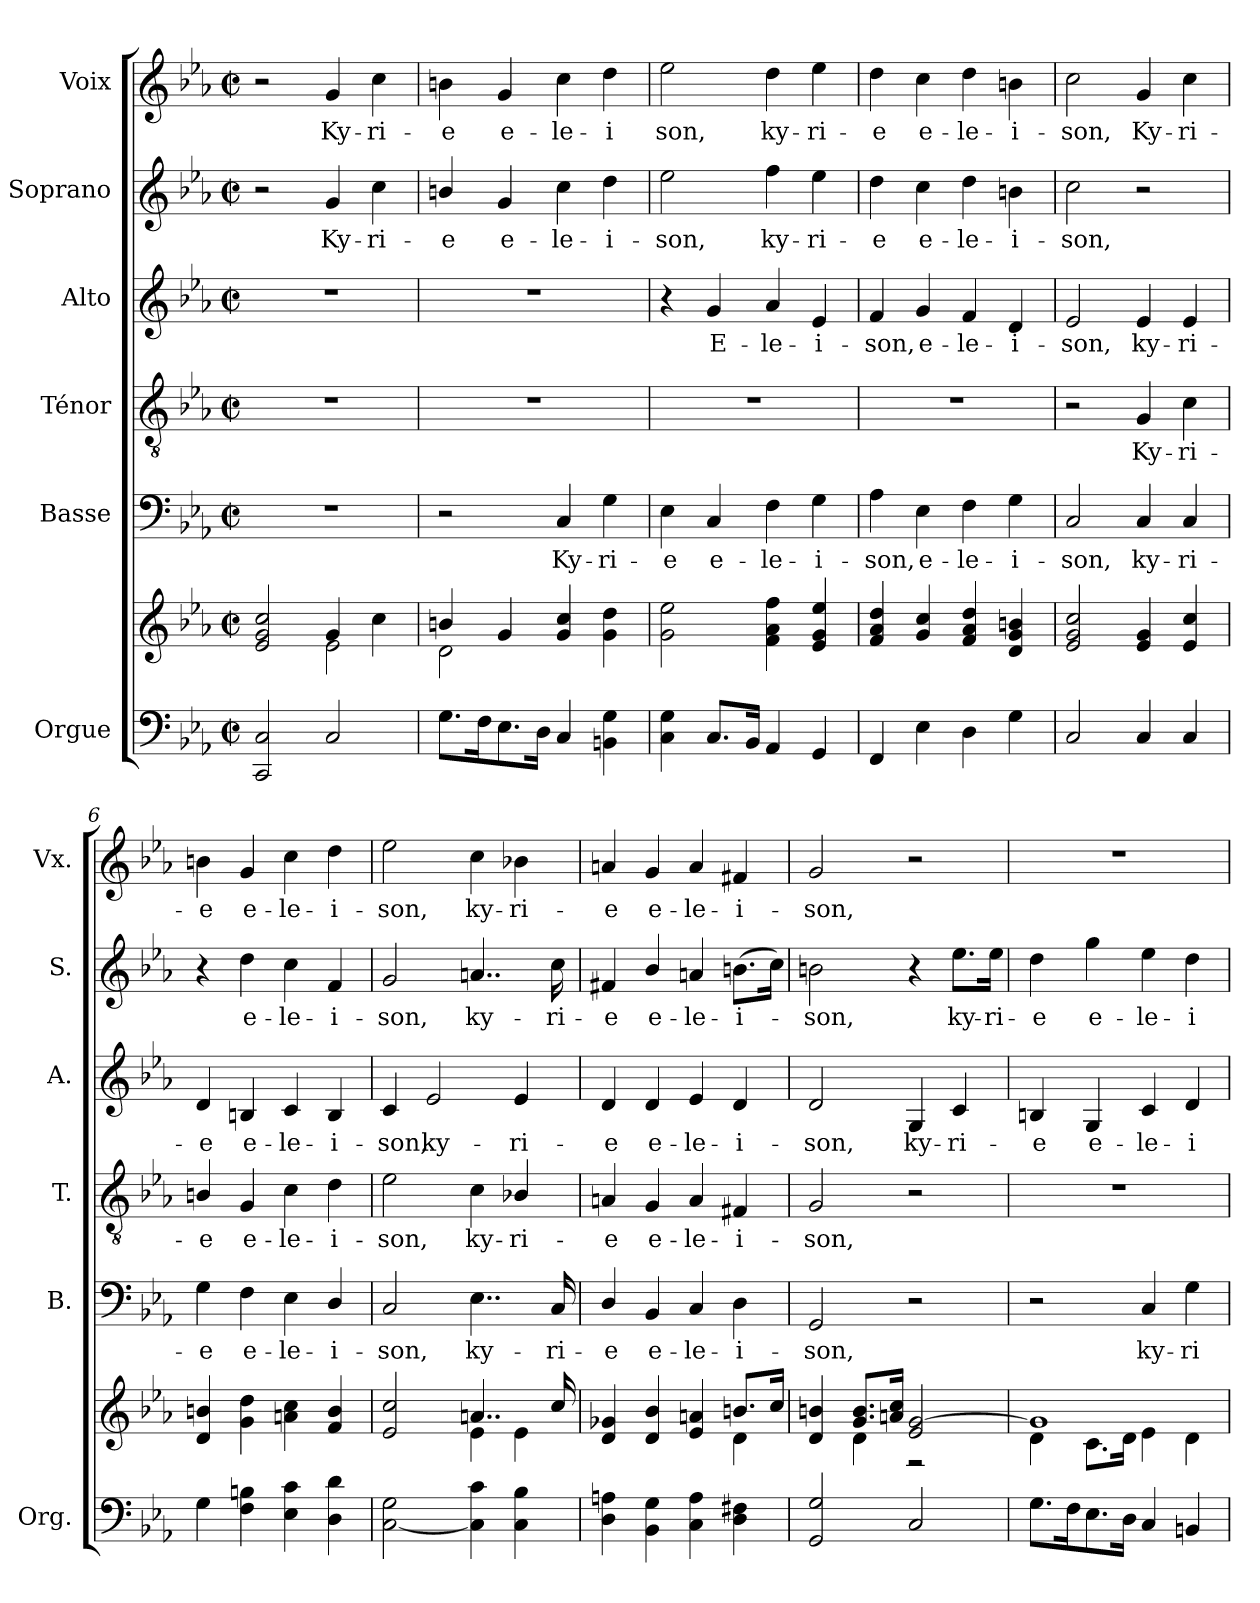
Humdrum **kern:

**kern	**kern	**kern	**text	**kern	**text	**kern	**text	**kern	**text	**kern	**text
*part6	*part6	*part5	*part5	*part4	*part4	*part3	*part3	*part2	*part2	*part1	*part1
*staff7	*staff6	*staff5	*staff5	*staff4	*staff4	*staff3	*staff3	*staff2	*staff2	*staff1	*staff1
*I"Orgue	*	*I"Basse	*	*I"Ténor	*	*I"Alto	*	*I"Soprano	*	*I"Voix	*
*I'Org.	*	*I'B.	*	*I'T.	*	*I'A.	*	*I'S.	*	*I'Vx.	*
*	*	*	*	*	*	*	*	*	*	*stria5	*
*clefF4	*clefG2	*clefF4	*	*clefGv2	*	*clefG2	*	*clefG2	*	*clefG2	*
*k[b-e-a-]	*k[b-e-a-]	*k[b-e-a-]	*	*k[b-e-a-]	*	*k[b-e-a-]	*	*k[b-e-a-]	*	*k[b-e-a-]	*
*M2/2	*M2/2	*M2/2	*	*M2/2	*	*M2/2	*	*M2/2	*	*M2/2	*
*met(c|)	*met(c|)	*met(c|)	*	*met(c|)	*	*met(c|)	*	*met(c|)	*	*met(c|)	*
=1	=1	=1	=1	=1	=1	=1	=1	=1	=1	=1	=1
*	*^	*	*	*	*	*	*	*	*	*	*
2CC/ 2C/	2e-/ 2g/ 2cc/	2ryy	1r	.	1r	.	1r	.	2r	.	2r	.
!	!	!	!	!	!	!	!	!	!	!LO:LY:b	!	!
2C/	4g/	2e-\	.	.	.	.	.	.	4g/	Ky-	4g	Ky-
!	!	!	!	!	!	!	!	!	!	!LO:LY:b	!	!
.	4cc\	.	.	.	.	.	.	.	4cc\	-ri-	4cc	-ri-
=2	=2	=2	=2	=2	=2	=2	=2	=2	=2	=2	=2	=2
!	!	!	!	!	!	!	!	!	!	!LO:LY:b	!	!
8.G\L	4bn/	2d\	2r	.	1r	.	1r	.	4bn/	-e	4bn	-e
16F\K	.	.	.	.	.	.	.	.	.	.	.	.
!	!	!	!	!	!	!	!	!	!	!LO:LY:b	!	!
8.E-\	4g/	.	.	.	.	.	.	.	4g/	e-	4g	e-
16D\Jk	.	.	.	.	.	.	.	.	.	.	.	.
!	!	!	!	!LO:LY:b	!	!	!	!	!	!LO:LY:b	!	!
4C/	4g/ 4cc/	2ryy	4C/	Ky-	.	.	.	.	4cc\	-le-	4cc	-le-
!	!	!	!	!LO:LY:b	!	!	!	!	!	!LO:LY:b	!	!
4BBn\ 4G\	4g\ 4dd\	.	4G\	-ri-	.	.	.	.	4dd\	-i-	4dd	-i
*	*v	*v	*	*	*	*	*	*	*	*	*	*
=3	=3	=3	=3	=3	=3	=3	=3	=3	=3	=3	=3
!	!	!	!LO:LY:b	!	!	!	!	!	!LO:LY:b	!	!
4C\ 4G\	2g\ 2ee-\	4E-\	-e	1r	.	4r	.	2ee-\	-son,	2ee-	-son,
!	!	!	!LO:LY:b	!	!	!	!LO:LY:b	!	!	!	!
8.C/L	.	4C/	e-	.	.	4g/	E-	.	.	.	.
16BB-/Jk	.	.	.	.	.	.	.	.	.	.	.
!	!	!	!LO:LY:b	!	!	!	!LO:LY:b	!	!LO:LY:b	!	!
4AA-/	4f\ 4a-\ 4ff\	4F\	-le-	.	.	4a-/	-le-	4ff\	ky-	4dd	ky-
!	!	!	!LO:LY:b	!	!	!	!LO:LY:b	!	!LO:LY:b	!	!
4GG/	4e-/ 4g/ 4ee-/	4G\	-i-	.	.	4e-/	-i-	4ee-\	-ri-	4ee-	-ri-
=4	=4	=4	=4	=4	=4	=4	=4	=4	=4	=4	=4
!	!	!	!LO:LY:b	!	!	!	!LO:LY:b	!	!LO:LY:b	!	!
4FF/	4f/ 4a-/ 4dd/	4A-\	-son,	1r	.	4f/	-son,	4dd\	-e	4dd	-e
!	!	!	!LO:LY:b	!	!	!	!LO:LY:b	!	!LO:LY:b	!	!
4E-\	4g/ 4cc/	4E-\	e-	.	.	4g/	e-	4cc\	e-	4cc	e-
!	!	!	!LO:LY:b	!	!	!	!LO:LY:b	!	!LO:LY:b	!	!
4D\	4f/ 4a-/ 4dd/	4F\	-le-	.	.	4f/	-le-	4dd\	-le-	4dd	-le-
!	!	!	!LO:LY:b	!	!	!	!LO:LY:b	!	!LO:LY:b	!	!
4G\	4d/ 4g/ 4bn/	4G\	-i-	.	.	4d/	-i-	4bn\	-i-	4bn	-i-
=5	=5	=5	=5	=5	=5	=5	=5	=5	=5	=5	=5
*	*^	*	*	*	*	*	*	*	*	*	*
!	!	!	!	!LO:LY:b	!	!	!	!LO:LY:b	!	!LO:LY:b	!	!
2C/	2e-/ 2g/ 2cc/	2ryy	2C/	-son,	2r	.	2e-/	-son,	2cc\	-son,	2cc	-son,
!	!	!	!	!LO:LY:b	!	!LO:LY:b	!	!LO:LY:b	!	!	!	!
4C/	4e-/ 4g/	2ryy	4C/	ky-	4G/	Ky-	4e-/	ky-	2r	.	4g	Ky-
!	!	!	!	!LO:LY:b	!	!LO:LY:b	!	!LO:LY:b	!	!	!	!
4C/	4e-/ 4cc/	.	4C/	-ri-	4c\	-ri-	4e-/	-ri-	.	.	4cc	-ri-
*	*v	*v	*	*	*	*	*	*	*	*	*	*
=6	=6	=6	=6	=6	=6	=6	=6	=6	=6	=6	=6
!	!	!	!LO:LY:b	!	!LO:LY:b	!	!LO:LY:b	!	!	!	!
4G\	4d/ 4bn/	4G\	-e	4Bn/	-e	4d/	-e	4r	.	4bn	-e
!	!	!	!LO:LY:b	!	!LO:LY:b	!	!LO:LY:b	!	!LO:LY:b	!	!
4F\ 4Bn\	4g\ 4dd\	4F\	e-	4G/	e-	4Bn/	e-	4dd\	e-	4g	e-
!	!	!	!LO:LY:b	!	!LO:LY:b	!	!LO:LY:b	!	!LO:LY:b	!	!
4E-\ 4c\	4an\ 4cc\	4E-\	-le-	4c\	-le-	4c/	-le-	4cc\	-le-	4cc	-le-
!	!	!	!LO:LY:b	!	!LO:LY:b	!	!LO:LY:b	!	!LO:LY:b	!	!
4D\ 4d\	4f/ 4b/	4D/	-i-	4d\	-i-	4B/	-i-	4f/	-i-	4dd	-i-
!!LO:LB:g=z
=7	=7	=7	=7	=7	=7	=7	=7	=7	=7	=7	=7
*	*^	*	*	*	*	*	*	*	*	*	*
!	!	!	!	!LO:LY:b	!	!LO:LY:b	!	!LO:LY:b	!	!LO:LY:b	!	!
[2C\ 2G\	2e-/ 2cc/	2ryy	2C/	-son,	2e-\	-son,	4c/	-son,	2g/	-son,	2ee-	-son,
!	!	!	!	!	!	!	!	!LO:LY:b	!	!	!	!
.	.	.	.	.	.	.	2e-/	ky-	.	.	.	.
!	!	!	!	!LO:LY:b	!	!LO:LY:b	!	!	!	!LO:LY:b	!	!
4C\] 4c\	4..an/	4e-\	4..E-\	ky-	4c\	ky-	.	.	4..an/	ky-	4cc	ky-
!	!	!	!	!	!	!LO:LY:b	!	!LO:LY:b	!	!	!	!
4C\ 4B-\	.	4e-\	.	.	4B-X/	-ri-	4e-/	-ri-	.	.	4b-X	-ri-
!	!	!	!	!LO:LY:b	!	!	!	!	!	!LO:LY:b	!	!
.	16cc/	.	16C/	-ri-	.	.	.	.	16cc\	-ri-	.	.
=8	=8	=8	=8	=8	=8	=8	=8	=8	=8	=8	=8	=8
!	!	!	!	!LO:LY:b	!	!LO:LY:b	!	!LO:LY:b	!	!LO:LY:b	!	!
4D\ 4An\	4d/ 4g-X/	2ryy	4D/	-e	4An/	-e	4d/	-e	4f#X/	-e	4an	-e
!	!	!	!	!LO:LY:b	!	!LO:LY:b	!	!LO:LY:b	!	!LO:LY:b	!	!
4BB-\ 4G\	4d/ 4b-/	.	4BB-/	e-	4G/	e-	4d/	e-	4b-/	e-	4g	e-
!	!	!	!	!LO:LY:b	!	!LO:LY:b	!	!LO:LY:b	!	!LO:LY:b	!	!
4C\ 4A\	4e-/ 4an/	4ryy	4C/	-le-	4A/	-le-	4e-/	-le-	4an/	-le-	4a	-le-
!	!	!	!	!LO:LY:b	!	!LO:LY:b	!	!LO:LY:b	!	!LO:LY:b	!	!
4D\ 4F#X\	8.bn/L	4d\	4D\	-i-	4F#X/	-i-	4d/	-i-	(>8.bn\L	-i-	4f#X	-i-
.	16cc/Jk	.	.	.	.	.	.	.	16cc\Jk)	.	.	.
=9	=9	=9	=9	=9	=9	=9	=9	=9	=9	=9	=9	=9
!	!	!	!	!LO:LY:b	!	!LO:LY:b	!	!LO:LY:b	!	!LO:LY:b	!	!
2GG/ 2G/	4d/ 4bn/	4ryy	2GG/	-son,	2G/	-son,	2d/	-son,	2bn\	son,	2g	-son,
.	8.g/ 8.b/L	4d\	.	.	.	.	.	.	.	.	.	.
.	16an/ 16cc/Jk	.	.	.	.	.	.	.	.	.	.	.
!	!	!	!	!	!	!	!	!LO:LY:b	!	!	!	!
2C/	2e-/ [2g/	2r	2r	.	2r	.	4G/	ky-	4r	.	2r	.
!	!	!	!	!	!	!	!	!LO:LY:b	!	!LO:LY:b	!	!
.	.	.	.	.	.	.	4c/	-ri-	8.ee-\L	ky-	.	.
!	!	!	!	!	!	!	!	!	!	!LO:LY:b	!	!
.	.	.	.	.	.	.	.	.	16ee-\Jk	-ri-	.	.
=10	=10	=10	=10	=10	=10	=10	=10	=10	=10	=10	=10	=10
!	!	!	!	!	!	!	!	!LO:LY:b	!	!LO:LY:b	!	!
8.G\L	1g]	4d\	2r	.	1r	.	4Bn/	-e	4dd\	-e	1r	.
16F\K	.	.	.	.	.	.	.	.	.	.	.	.
!	!	!	!	!	!	!	!	!LO:LY:b	!	!LO:LY:b	!	!
8.E-\	.	8.c\L	.	.	.	.	4G/	e-	4gg\	e-	.	.
16D\Jk	.	16d\Jk	.	.	.	.	.	.	.	.	.	.
!	!	!	!	!LO:LY:b	!	!	!	!LO:LY:b	!	!LO:LY:b	!	!
4C/	.	4e-\	4C/	ky-	.	.	4c/	-le-	4ee-\	-le-	.	.
!	!	!	!	!LO:LY:b	!	!	!	!LO:LY:b	!	!LO:LY:b	!	!
4BBn/	.	4d\	4G\	-ri-	.	.	4d/	-i-	4dd\	-i-	.	.
*	*v	*v	*	*	*	*	*	*	*	*	*	*
=	=	=	=	=	=	=	=	=	=	=	=
*-	*-	*-	*-	*-	*-	*-	*-	*-	*-	*-	*-
